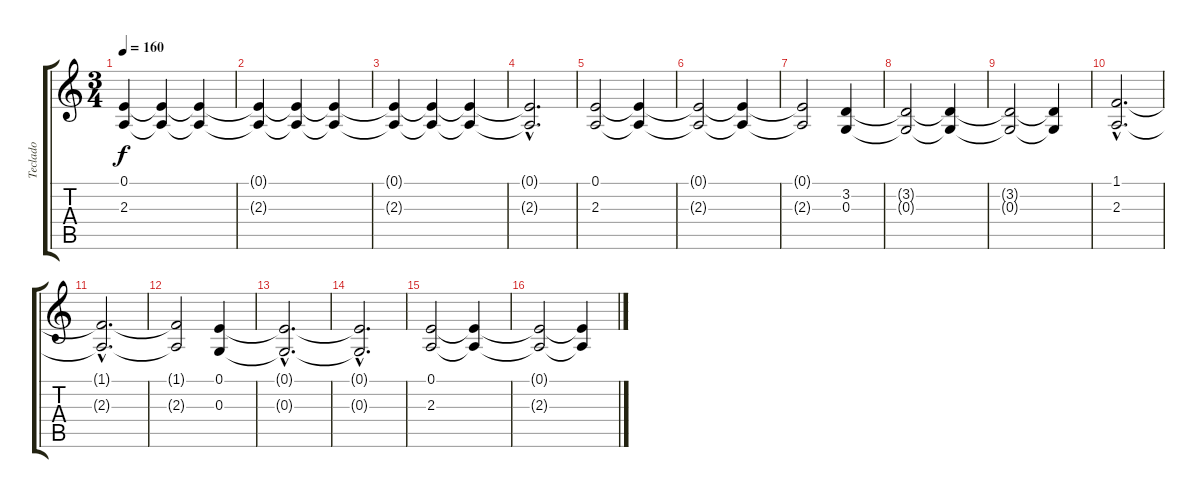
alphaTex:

\track ("Teclado" "Teclado") {instrument stringensemble2}
\staff {score tabs}
\tuning (E4 B3 G3 D3 A2 E2) {hide}
\ts (3 4)
\tempo 160
\clef g2
\ks c
(0.1{t} 2.3{t}).4{dy f} (0.1{t} 2.3{t}).4 (0.1{t} 2.3{t}).4 |
(0.1{t} 2.3{t}).4 (0.1{t} 2.3{t}).4 (0.1{t} 2.3{t}).4 |
(0.1{t} 2.3{t}).4 (0.1{t} 2.3{t}).4 (0.1{t} 2.3{t}).4 |
(0.1{hac t} 2.3{hac t}).2{d} |
(0.1 2.3).2{volume 11} (0.1{t} 2.3{t}).4 |
(0.1{t} 2.3{t}).2 (0.1{t} 2.3{t}).4 |
(0.1{t} 2.3{t}).2 (3.2 0.3).4 |
(3.2{t} 0.3{t}).2 (3.2{t} 0.3{t}).4 |
(3.2{t} 0.3{t}).2 (3.2{t} 0.3{t}).4 |
(1.1{hac} 2.3{hac}).2{d} |
(1.1{hac t} 2.3{hac t}).2{d} |
(1.1{t} 2.3{t}).2 (0.1 0.3).4 |
(0.1{hac t} 0.3{hac t}).2{d} |
(0.1{hac t} 0.3{hac t}).2{d} |
(0.1 2.3).2 (0.1{t} 2.3{t}).4 |
(0.1{t} 2.3{t}).2 (0.1{t} 2.3{t}).4
